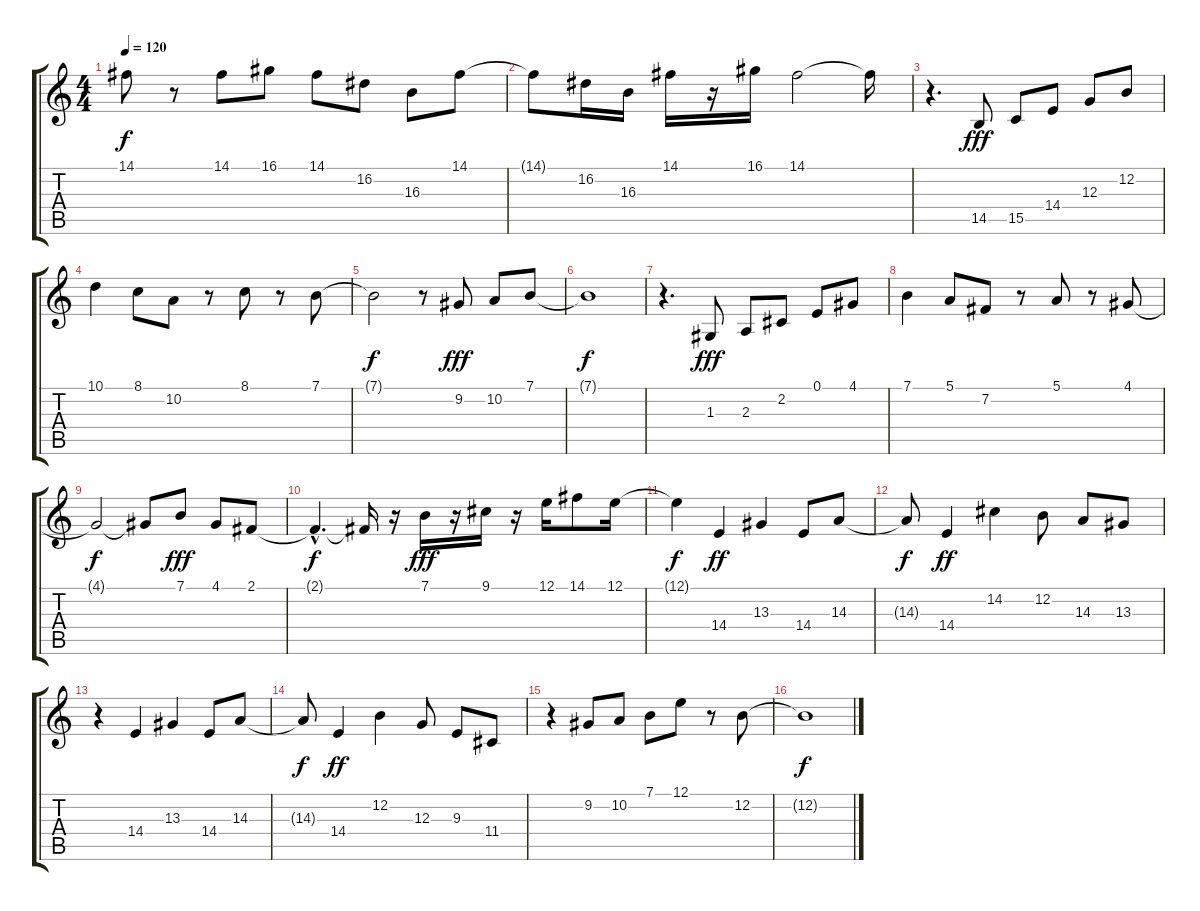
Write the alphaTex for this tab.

\track "" {instrument tenorsax}
\staff {score tabs}
\tuning (E4 B3 G3 D3 A2 E2) {hide}
\ts (4 4)
\tempo 120
\clef g2
\ks c
14.1.8{dy f} r.8 14.1.8 16.1.8 14.1.8 16.2.8 16.3.8 14.1.8 |
14.1{t}.8 16.2.16 16.3.16 14.1.16 r.16 16.1.16 14.1.2 14.1{t}.16 |
r.4{d} 14.5.8{dy fff} 15.5.8 14.4.8 12.3.8 12.2.8 |
10.1.4 8.1.8 10.2.8 r.8 8.1.8 r.8 7.1.8 |
7.1{t}.2{dy f} r.8 9.2.8{dy fff} 10.2.8 7.1.8 |
7.1{t}.1{dy f} |
r.4{d} 1.3.8{dy fff} 2.3.8 2.2.8 0.1.8 4.1.8 |
7.1.4 5.1.8 7.2.8 r.8 5.1.8 r.8 4.1.8 |
4.1{t}.2{dy f} 4.1{t}.8 7.1.8{dy fff} 4.1.8 2.1.8 |
2.1{hac t}.4{d dy f} 2.1{t}.16 r.16 7.1.16{dy fff} r.16 9.1.16 r.16 12.1.16 14.1.8 12.1.16 |
12.1{t}.4{dy f} 14.4.4{dy ff} 13.3.4 14.4.8 14.3.8 |
14.3{t}.8{dy f} 14.4.4{dy ff} 14.2.4 12.2.8 14.3.8 13.3.8 |
r.4 14.4.4 13.3.4 14.4.8 14.3.8 |
14.3{t}.8{dy f} 14.4.4{dy ff} 12.2.4 12.3.8 9.3.8 11.4.8 |
r.4 9.2.8 10.2.8 7.1.8 12.1.8 r.8 12.2.8 |
12.2{t}.1{dy f}
